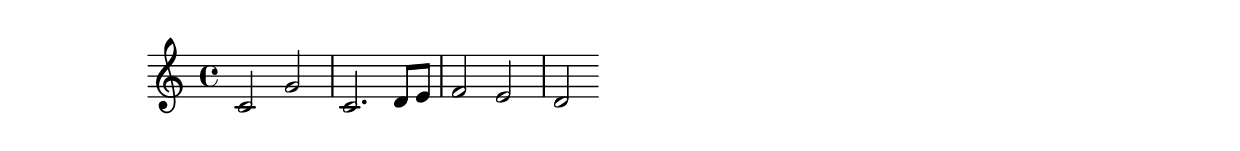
\score {
  \relative c' {
    c2 g'
    c,2. d8 e
    f2 e2 d
  }

  \layout {}
  \midi {}
}
